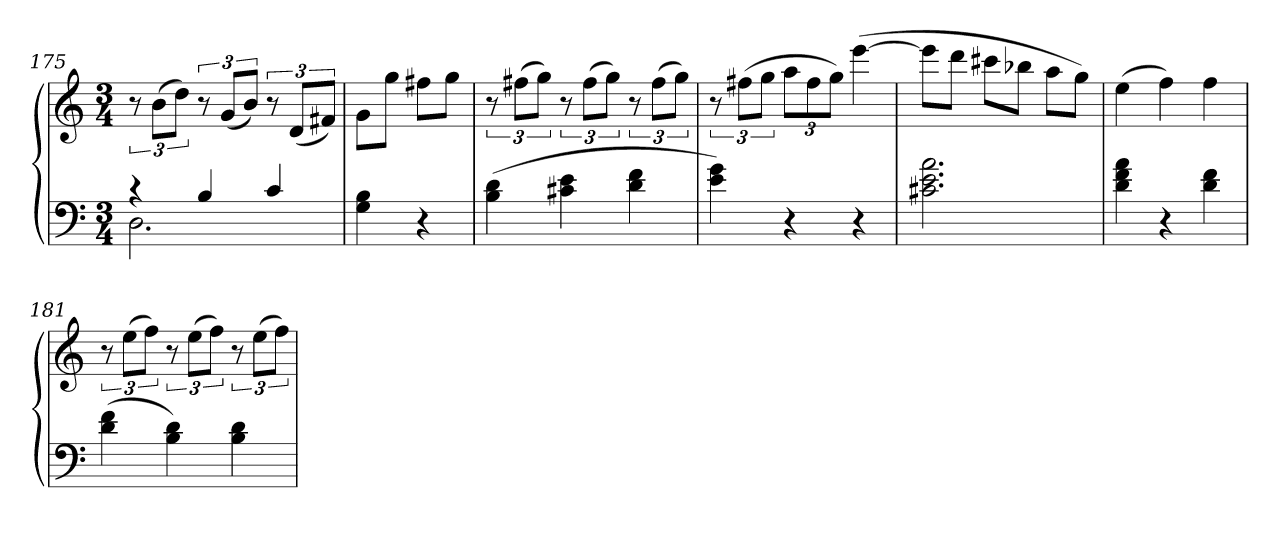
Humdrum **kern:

**kern	**kern
*part1	*part1
*staff2	*staff1
*clefF4	*clefG2
*k[]	*k[]
*C:	*C:
*M3/4	*M3/4
=175	=175
*^	*
4r	2.D	12r
.	.	(12bL
.	.	12ddJ)
4B	.	12r
.	.	(12gL
.	.	12bJ)
4c	.	12r
.	.	(12dL
.	.	12f#XJ)
*v	*v	*
=176	=176
4G 4B	8gL
.	8ggJ
4r	8ff#XL
.	8ggJ
=177	=177
(4B 4d	12r
.	(12ff#XL
.	12ggJ)
4c#X 4e	12r
.	(12ff#L
.	12ggJ)
4d 4f	12r
.	(12ff#L
.	12ggJ)
=178	=178
4e 4g)	12r
.	(12ff#XL
.	12ggJ
4r	12aaL
.	12ff#
.	12ggJ)
4r	([4eee
=179	=179
2.c#X 2.e 2.a	8eeeL]
.	8dddJ
.	8ccc#XL
.	8bb-XJ
.	8aaL
.	8ggJ)
=180	=180
4d 4f 4a	(4ee
4r	4ff)
4d 4f	4ff
=181	=181
(4d 4f	12r
.	(12eeL
.	12ffJ)
4B 4d)	12r
.	(12eeL
.	12ffJ)
4B 4d	12r
.	(12eeL
.	12ffJ)
=	=
*-	*-
